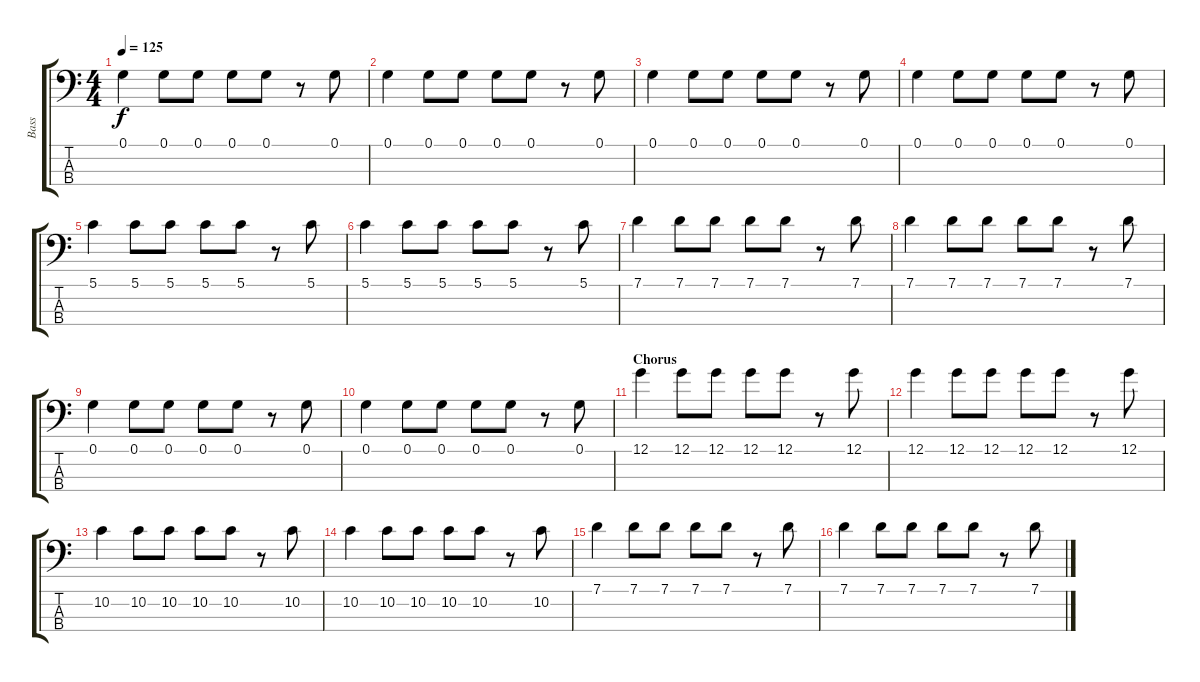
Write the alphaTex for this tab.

\track ("Bass" "Bass") {instrument electricbasspick}
\staff {score tabs}
\tuning (G2 D2 A1 E1) {hide}
\ts (4 4)
\tempo 125
\clef f4
\ks c
0.1.4{dy f} 0.1.8 0.1.8 0.1.8 0.1.8 r.8 0.1.8 |
0.1.4 0.1.8 0.1.8 0.1.8 0.1.8 r.8 0.1.8 |
0.1.4 0.1.8 0.1.8 0.1.8 0.1.8 r.8 0.1.8 |
0.1.4 0.1.8 0.1.8 0.1.8 0.1.8 r.8 0.1.8 |
5.1.4 5.1.8 5.1.8 5.1.8 5.1.8 r.8 5.1.8 |
5.1.4 5.1.8 5.1.8 5.1.8 5.1.8 r.8 5.1.8 |
7.1.4 7.1.8 7.1.8 7.1.8 7.1.8 r.8 7.1.8 |
7.1.4 7.1.8 7.1.8 7.1.8 7.1.8 r.8 7.1.8 |
0.1.4 0.1.8 0.1.8 0.1.8 0.1.8 r.8 0.1.8 |
0.1.4 0.1.8 0.1.8 0.1.8 0.1.8 r.8 0.1.8 |
\section ("" "Chorus")
12.1.4 12.1.8 12.1.8 12.1.8 12.1.8 r.8 12.1.8 |
12.1.4 12.1.8 12.1.8 12.1.8 12.1.8 r.8 12.1.8 |
10.2.4 10.2.8 10.2.8 10.2.8 10.2.8 r.8 10.2.8 |
10.2.4 10.2.8 10.2.8 10.2.8 10.2.8 r.8 10.2.8 |
7.1.4 7.1.8 7.1.8 7.1.8 7.1.8 r.8 7.1.8 |
7.1.4 7.1.8 7.1.8 7.1.8 7.1.8 r.8 7.1.8
